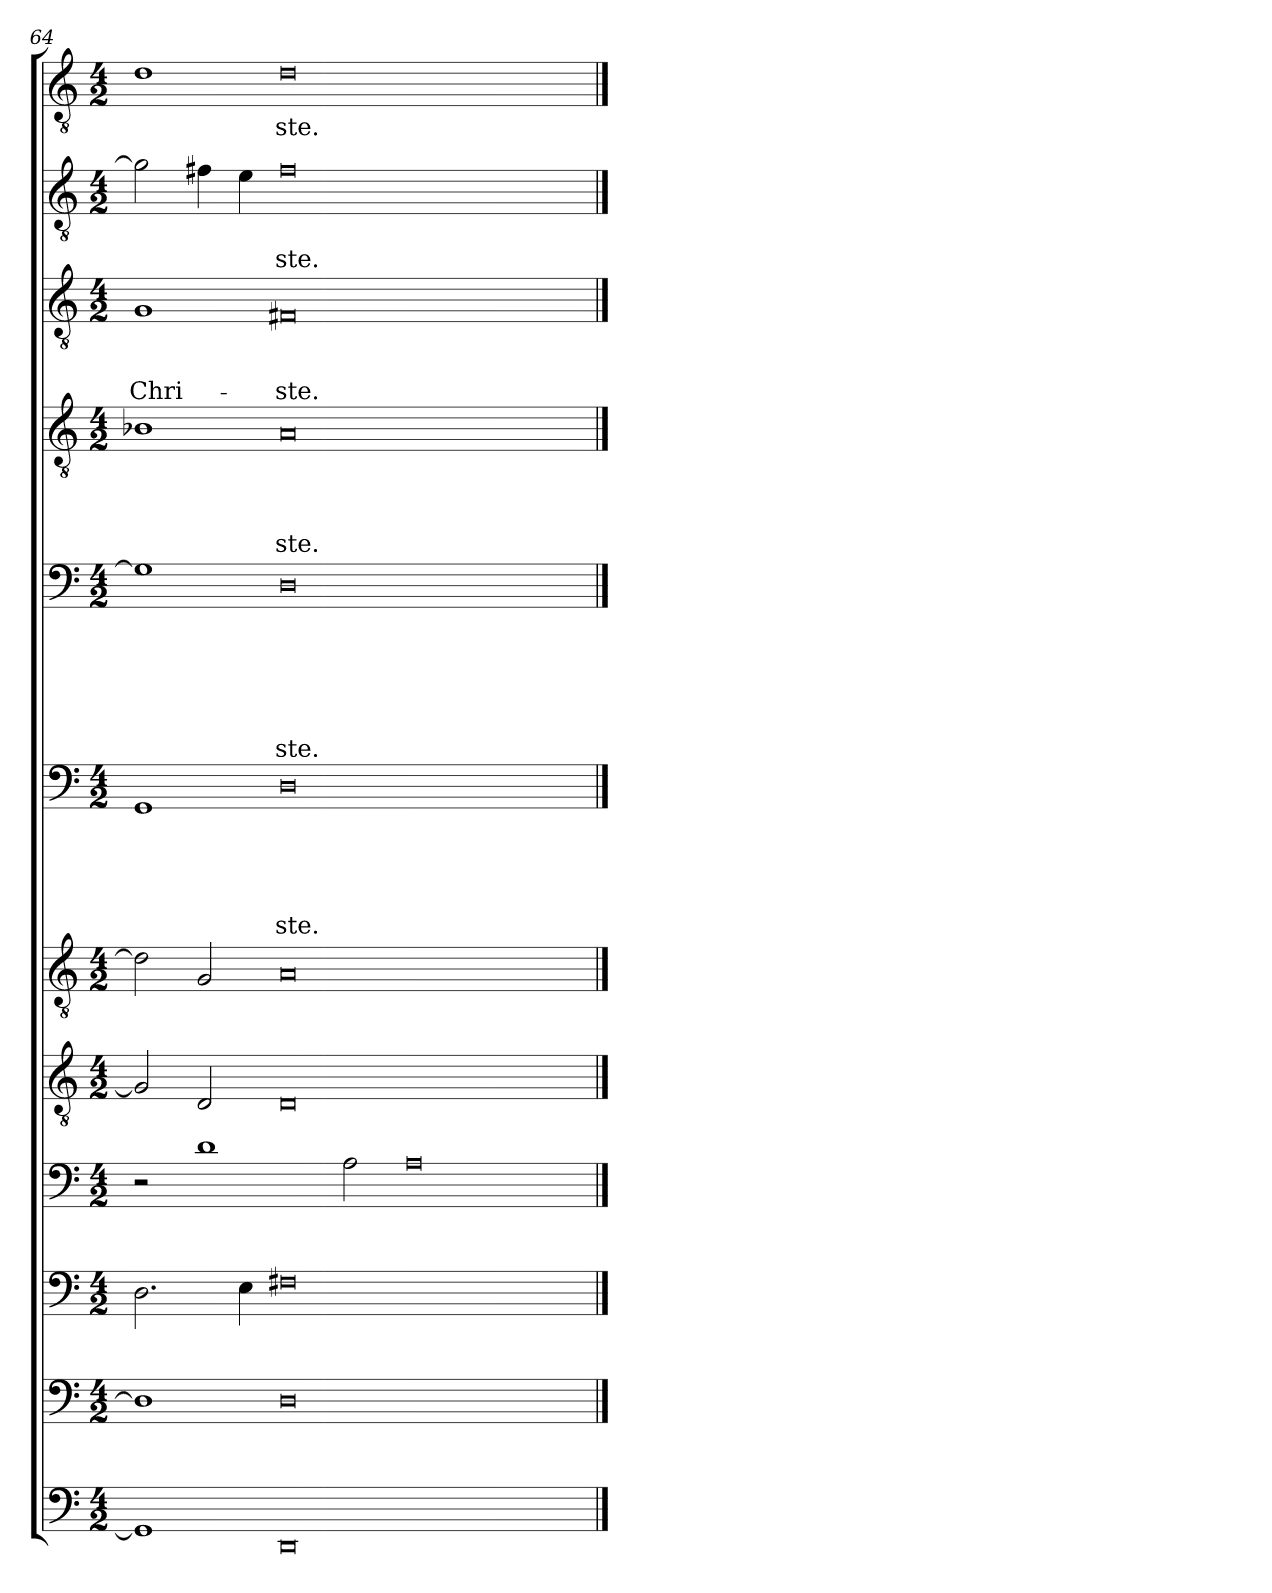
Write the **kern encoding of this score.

**kern	**kern	**kern	**kern	**kern	**kern	**kern	**text	**text	**text	**text	**text	**kern	**text	**text	**text	**text	**text	**text	**kern	**text	**text	**text	**text	**kern	**text	**text	**text	**kern	**text	**text	**kern	**text
*part12	*part11	*part10	*part9	*part8	*part7	*part6	*part6	*part6	*part6	*part6	*part6	*part5	*part5	*part5	*part5	*part5	*part5	*part5	*part4	*part4	*part4	*part4	*part4	*part3	*part3	*part3	*part3	*part2	*part2	*part2	*part1	*part1
*staff12	*staff11	*staff10	*staff9	*staff8	*staff7	*staff6	*staff6	*staff6	*staff6	*staff6	*staff6	*staff5	*staff5	*staff5	*staff5	*staff5	*staff5	*staff5	*staff4	*staff4	*staff4	*staff4	*staff4	*staff3	*staff3	*staff3	*staff3	*staff2	*staff2	*staff2	*staff1	*staff1
*clefF4	*clefF4	*clefF4	*clefF4	*clefGv2	*clefGv2	*clefF4	*	*	*	*	*	*clefF4	*	*	*	*	*	*	*clefGv2	*	*	*	*	*clefGv2	*	*	*	*clefGv2	*	*	*clefGv2	*
*k[]	*k[]	*k[]	*k[]	*k[]	*k[]	*k[]	*	*	*	*	*	*k[]	*	*	*	*	*	*	*k[]	*	*	*	*	*k[]	*	*	*	*k[]	*	*	*k[]	*
*C:	*C:	*C:	*C:	*C:	*C:	*C:	*	*	*	*	*	*C:	*	*	*	*	*	*	*C:	*	*	*	*	*C:	*	*	*	*C:	*	*	*C:	*
*M4/2	*M4/2	*M4/2	*M4/2	*M4/2	*M4/2	*M4/2	*	*	*	*	*	*M4/2	*	*	*	*	*	*	*M4/2	*	*	*	*	*M4/2	*	*	*	*M4/2	*	*	*M4/2	*
=64	=64	=64	=64	=64	=64	=64	=64	=64	=64	=64	=64	=64	=64	=64	=64	=64	=64	=64	=64	=64	=64	=64	=64	=64	=64	=64	=64	=64	=64	=64	=64	=64
!	!	!	!	!	!	!	!	!	!	!	!	!	!	!	!	!	!	!	!	!	!	!	!	!	!	!	!LO:LY:b	!	!	!	!	!
1GG]	1D]	2.D\	2r	2G/]	2d\]	1GG	.	.	.	.	.	1G]	.	.	.	.	.	.	1B-X	.	.	.	.	1G	.	.	Chri-	2g\]	.	.	1d	.
.	.	.	1d	2D/	2G/	.	.	.	.	.	.	.	.	.	.	.	.	.	.	.	.	.	.	.	.	.	.	4f#X\	.	.	.	.
.	.	4E\	.	.	.	.	.	.	.	.	.	.	.	.	.	.	.	.	.	.	.	.	.	.	.	.	.	4e\	.	.	.	.
!	!	!	!	!	!	!	!	!	!	!	!LO:LY:b	!	!	!	!	!	!	!LO:LY:b	!	!	!	!	!LO:LY:b	!	!	!	!LO:LY:b	!	!	!LO:LY:b	!	!LO:LY:b
0DD	0D	0F#X	.	0D	0A	0D	.	.	.	.	-ste.	0D	.	.	.	.	.	-ste.	0A	.	.	.	-ste.	0F#X	.	.	-ste.	0f#	.	-ste.	0d	-ste.
.	.	.	2A\	.	.	.	.	.	.	.	.	.	.	.	.	.	.	.	.	.	.	.	.	.	.	.	.	.	.	.	.	.
.	.	.	0A	.	.	.	.	.	.	.	.	.	.	.	.	.	.	.	.	.	.	.	.	.	.	.	.	.	.	.	.	.
1ryy	1ryy	1ryy	.	1ryy	1ryy	1ryy	.	.	.	.	.	1ryy	.	.	.	.	.	.	1ryy	.	.	.	.	1ryy	.	.	.	1ryy	.	.	1ryy	.
==	==	==	==	==	==	==	==	==	==	==	==	==	==	==	==	==	==	==	==	==	==	==	==	==	==	==	==	==	==	==	==	==
*-	*-	*-	*-	*-	*-	*-	*-	*-	*-	*-	*-	*-	*-	*-	*-	*-	*-	*-	*-	*-	*-	*-	*-	*-	*-	*-	*-	*-	*-	*-	*-	*-
